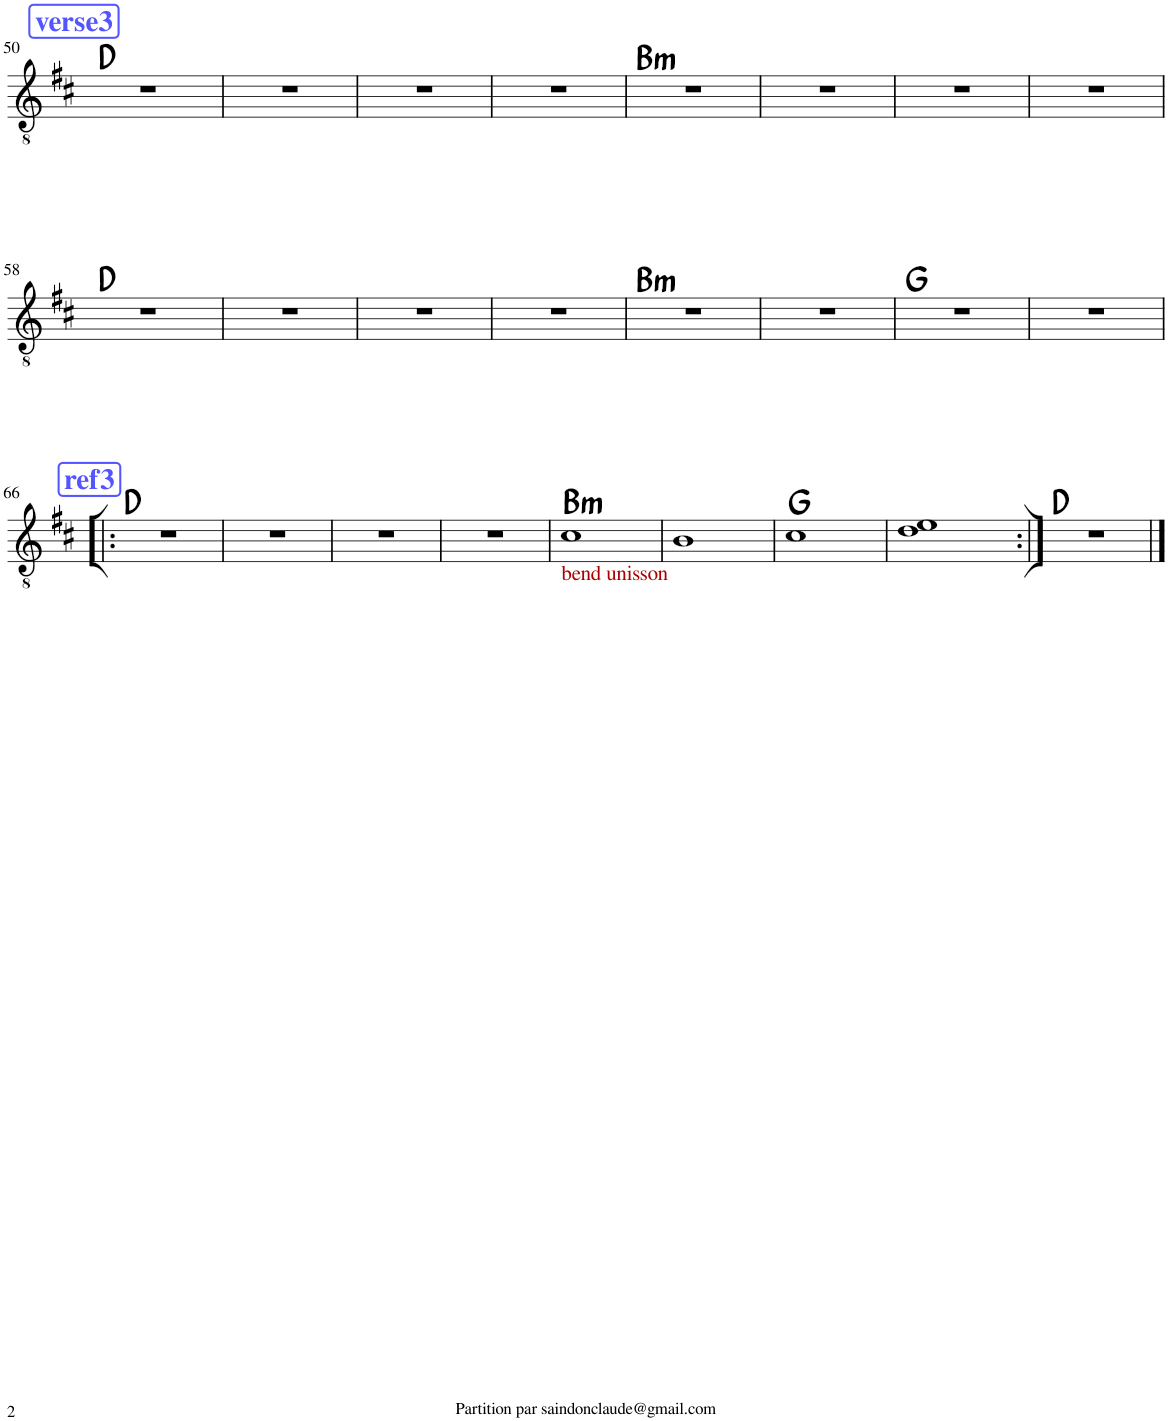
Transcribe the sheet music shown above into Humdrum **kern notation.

**kern	**harte
*part1	*part1
*staff1	*
*I"Classical Guitar	*
*I'Guit.	*
!!LO:PB:g=z
*clefGv2	*
*k[f#c#]	*
*M4/4	*
!!LO:REH:place=s1:a:B:cj:color=#5555FF:fs=14:t=verse3
=50	=50
1r	D:maj
=51	=51
1r	.
=52	=52
1r	.
=53	=53
1r	.
=54	=54
!	!LO:H:kt=m
1r	B:min
=55	=55
1r	.
=56	=56
1r	.
=57	=57
1r	.
!!LO:LB:g=z
=58	=58
1r	D:maj
=59	=59
1r	.
=60	=60
1r	.
=61	=61
1r	.
=62	=62
!	!LO:H:kt=m
1r	B:min
=63	=63
1r	.
=64	=64
1r	G:maj
=65	=65
1r	.
!!LO:LB:g=z
!!LO:REH:place=s1:a:B:cj:color=#5555FF:fs=14:t=ref3
=66!|:	=66!|:
1r	D:maj
=67	=67
1r	.
=68	=68
1r	.
=69	=69
1r	.
=70	=70
!LO:TX:b:color=#AA0000:t=bend unisson	!LO:H:kt=m
1c#	B:min
=71	=71
1B	.
=72	=72
1c#	G:maj
=73	=73
1d 1e	.
=74:|!	=74:|!
1r	D:maj
==	==
*-	*-
